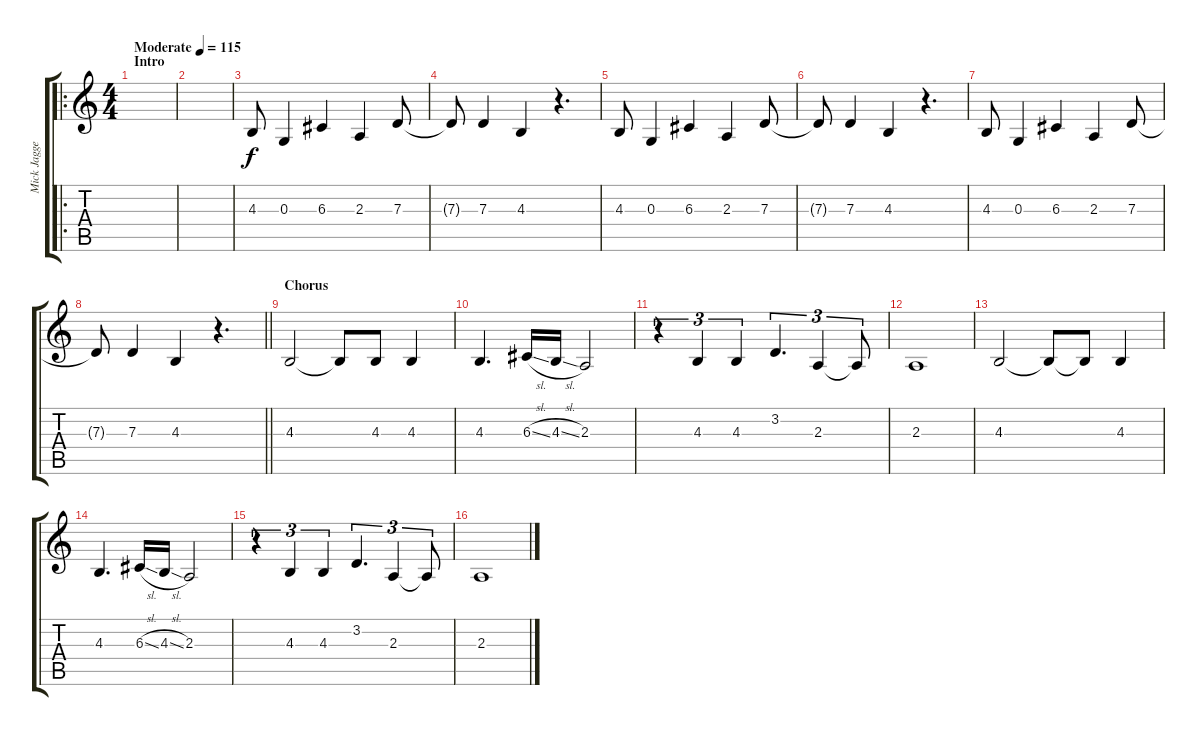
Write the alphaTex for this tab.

\track ("Mick Jagger" "Mick Jagge") {instrument trombone}
\staff {score tabs}
\tuning (E4 B3 G3 D3 A2 E2) {hide}
\ro
\ts (4 4)
\section ("" "Intro")
\tempo (115 "Moderate")
\clef g2
\ks c
|
|
4.3.8 0.3.4 6.3.4 2.3.4 7.3.8 |
7.3{t}.8 7.3.4 4.3.4 r.4{d} |
4.3.8 0.3.4 6.3.4 2.3.4 7.3.8 |
7.3{t}.8 7.3.4 4.3.4 r.4{d} |
4.3.8 0.3.4 6.3.4 2.3.4 7.3.8 |
\barLineRight lightlight
7.3{t}.8 7.3.4 4.3.4 r.4{d} |
\section ("" "Chorus")
4.3.2 4.3{t}.8 4.3.8 4.3.4 |
4.3.4{d} 6.3{sl}.16 4.3{sl}.16 2.3.2 |
r.4{tu (3 2)} 4.3.4{tu (3 2)} 4.3.4{tu (3 2)} 3.2.4{d tu (3 2)} 2.3.4{tu (3 2)} 2.3{t}.8{tu (3 2)} |
2.3.1 |
4.3.2 4.3{t}.8 4.3{t}.8 4.3.4 |
4.3.4{d} 6.3{sl}.16 4.3{sl}.16 2.3.2 |
r.4{tu (3 2)} 4.3.4{tu (3 2)} 4.3.4{tu (3 2)} 3.2.4{d tu (3 2)} 2.3.4{tu (3 2)} 2.3{t}.8{tu (3 2)} |
2.3.1
